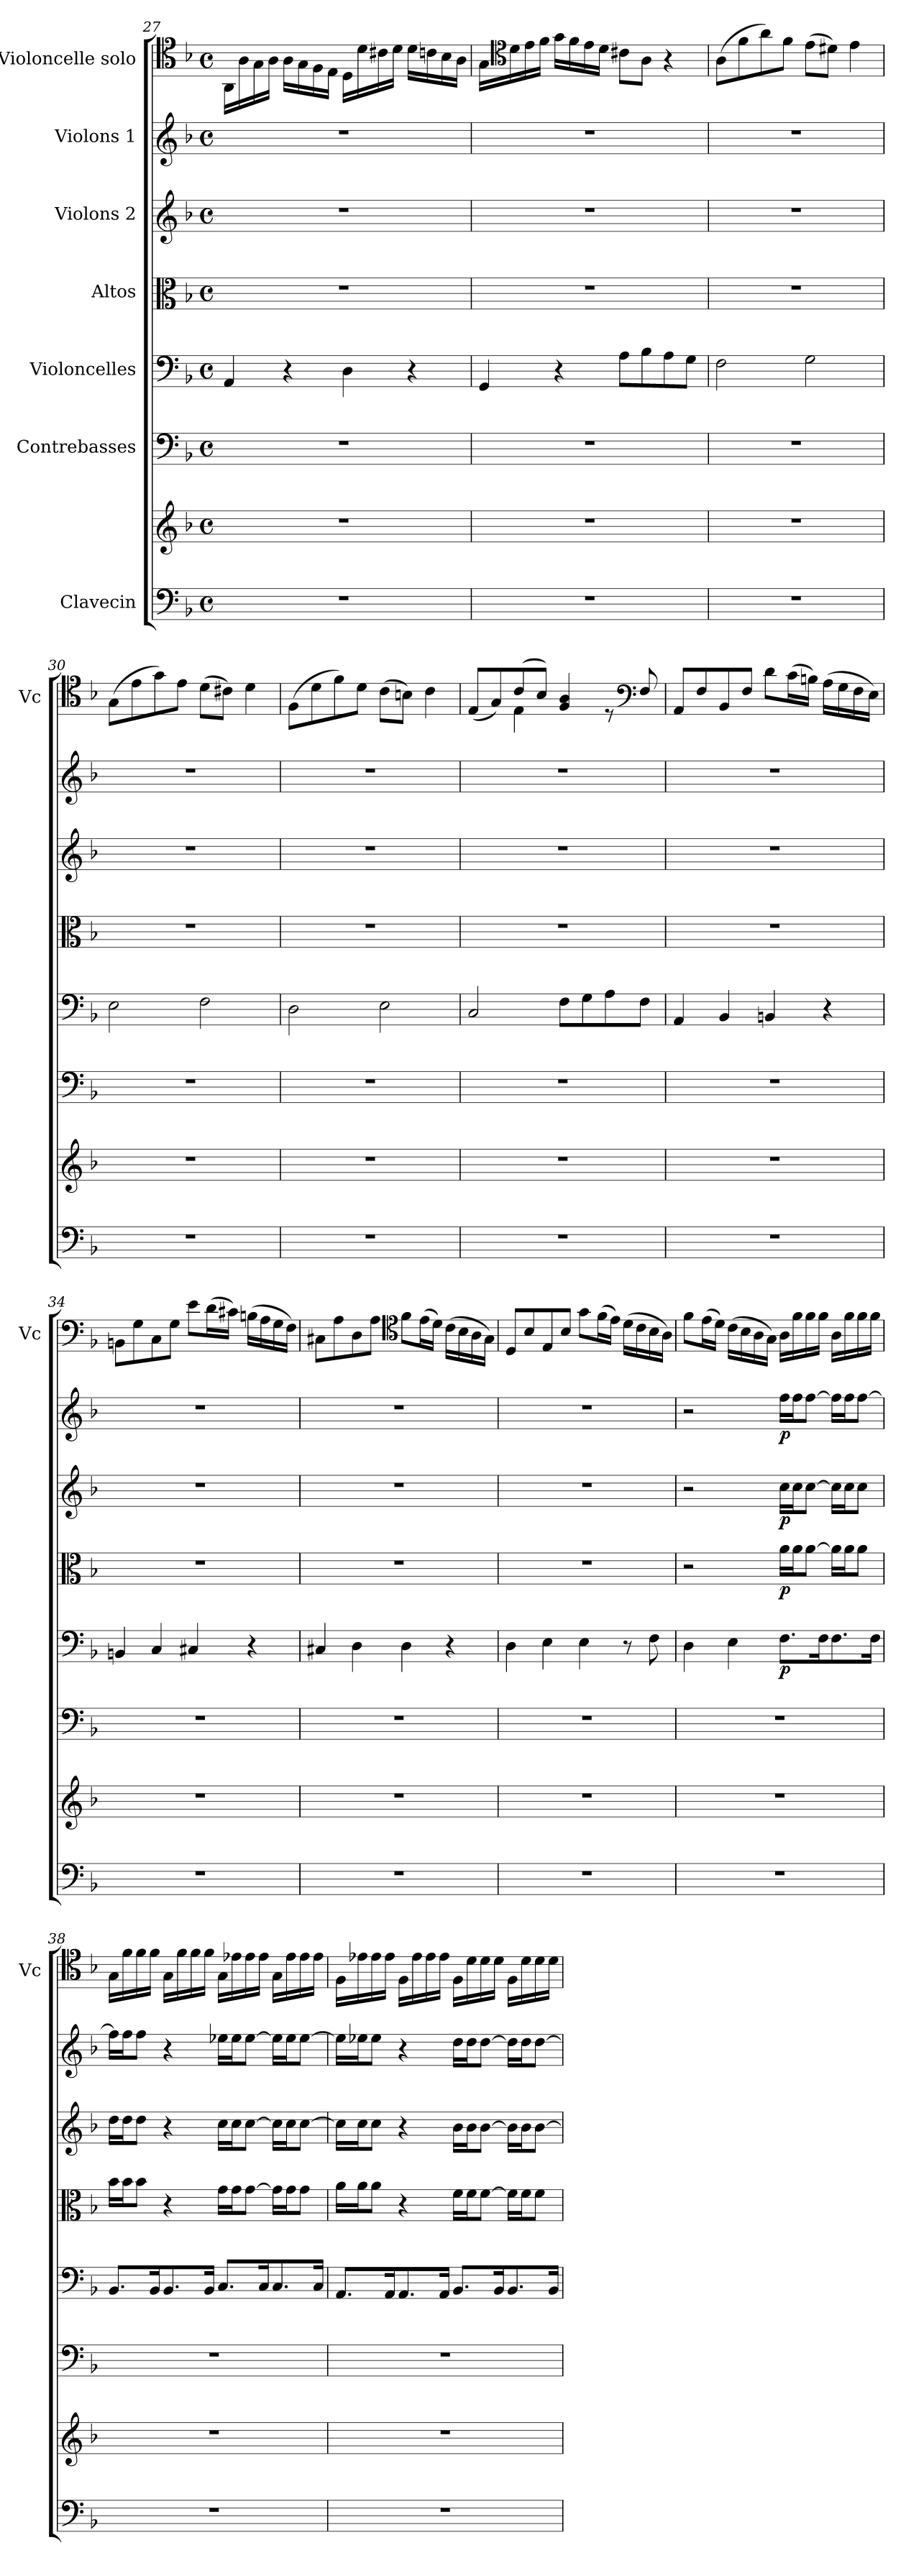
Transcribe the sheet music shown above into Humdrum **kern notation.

**kern	**kern	**kern	**kern	**dynam	**kern	**dynam	**kern	**dynam	**kern	**dynam	**kern
*part7	*part7	*part6	*part5	*part5	*part4	*part4	*part3	*part3	*part2	*part2	*part1
*staff8	*staff7	*staff6	*staff5	*staff5	*staff4	*staff4	*staff3	*staff3	*staff2	*staff2	*staff1
*I"Clavecin	*	*I"Contrebasses	*I"Violoncelles	*	*I"Altos	*	*I"Violons 2	*	*I"Violons 1	*	*I"Violoncelle solo
*	*	*	*	*	*	*	*	*	*	*	*I'Vc
!!LO:LB:g=z
*clefF4	*clefG2	*clefF4	*clefF4	*	*clefC3	*	*clefG2	*	*clefG2	*	*clefC4
*	*	*ITrd7c12	*	*	*	*	*	*	*	*	*
*k[b-]	*k[b-]	*k[b-]	*k[b-]	*	*k[b-]	*	*k[b-]	*	*k[b-]	*	*k[b-]
*M4/4	*M4/4	*M4/4	*M4/4	*	*M4/4	*	*M4/4	*	*M4/4	*	*M4/4
*met(c)	*met(c)	*met(c)	*met(c)	*	*met(c)	*	*met(c)	*	*met(c)	*	*met(c)
=27	=27	=27	=27	=27	=27	=27	=27	=27	=27	=27	=27
1r	1r	1r	4AA/	.	1r	.	1r	.	1r	.	16AA\LL
.	.	.	.	.	.	.	.	.	.	.	16A\
.	.	.	.	.	.	.	.	.	.	.	16G\
.	.	.	.	.	.	.	.	.	.	.	16A\JJ
.	.	.	4r	.	.	.	.	.	.	.	16A\LL
.	.	.	.	.	.	.	.	.	.	.	16G\
.	.	.	.	.	.	.	.	.	.	.	16F\
.	.	.	.	.	.	.	.	.	.	.	16E\JJ
.	.	.	4D\	.	.	.	.	.	.	.	16D\LL
.	.	.	.	.	.	.	.	.	.	.	16d\
.	.	.	.	.	.	.	.	.	.	.	16c#X\
.	.	.	.	.	.	.	.	.	.	.	16d\JJ
.	.	.	4r	.	.	.	.	.	.	.	16d\LL
.	.	.	.	.	.	.	.	.	.	.	16cn\
.	.	.	.	.	.	.	.	.	.	.	16B-\
.	.	.	.	.	.	.	.	.	.	.	16A\JJ
=28	=28	=28	=28	=28	=28	=28	=28	=28	=28	=28	=28
1r	1r	1r	4GG/	.	1r	.	1r	.	1r	.	16G\LL
*	*	*	*	*	*	*	*	*	*	*	*clefC4
.	.	.	.	.	.	.	.	.	.	.	16d\
.	.	.	.	.	.	.	.	.	.	.	16e\
.	.	.	.	.	.	.	.	.	.	.	16f\JJ
.	.	.	4r	.	.	.	.	.	.	.	16g\LL
.	.	.	.	.	.	.	.	.	.	.	16f\
.	.	.	.	.	.	.	.	.	.	.	16e\
.	.	.	.	.	.	.	.	.	.	.	16d\JJ
.	.	.	8A\L	.	.	.	.	.	.	.	8c#X\L
.	.	.	8B-\	.	.	.	.	.	.	.	8A\J
.	.	.	8A\	.	.	.	.	.	.	.	4r
.	.	.	8G\J	.	.	.	.	.	.	.	.
=29	=29	=29	=29	=29	=29	=29	=29	=29	=29	=29	=29
1r	1r	1r	2F\	.	1r	.	1r	.	1r	.	(>8A\L
.	.	.	.	.	.	.	.	.	.	.	8f\
.	.	.	.	.	.	.	.	.	.	.	8a\)
.	.	.	.	.	.	.	.	.	.	.	8f\J
.	.	.	2G\	.	.	.	.	.	.	.	(>8e\L
.	.	.	.	.	.	.	.	.	.	.	8d#X\J)
.	.	.	.	.	.	.	.	.	.	.	4e\
!!LO:PB:g=z
=30	=30	=30	=30	=30	=30	=30	=30	=30	=30	=30	=30
1r	1r	1r	2E\	.	1r	.	1r	.	1r	.	(>8G\L
.	.	.	.	.	.	.	.	.	.	.	8e\
.	.	.	.	.	.	.	.	.	.	.	8g\)
.	.	.	.	.	.	.	.	.	.	.	8e\J
.	.	.	2F\	.	.	.	.	.	.	.	(>8d\L
.	.	.	.	.	.	.	.	.	.	.	8c#X\J)
.	.	.	.	.	.	.	.	.	.	.	4d\
=31	=31	=31	=31	=31	=31	=31	=31	=31	=31	=31	=31
1r	1r	1r	2D\	.	1r	.	1r	.	1r	.	(>8F\L
.	.	.	.	.	.	.	.	.	.	.	8d\
.	.	.	.	.	.	.	.	.	.	.	8f\)
.	.	.	.	.	.	.	.	.	.	.	8d\J
.	.	.	2E\	.	.	.	.	.	.	.	(>8c\L
.	.	.	.	.	.	.	.	.	.	.	8Bn\J)
.	.	.	.	.	.	.	.	.	.	.	4c\
=32	=32	=32	=32	=32	=32	=32	=32	=32	=32	=32	=32
*	*	*	*	*	*	*	*	*	*	*	*^
1r	1r	1r	2C/	.	1r	.	1r	.	1r	.	(>8E/L	4ryy
.	.	.	.	.	.	.	.	.	.	.	8G/)	.
.	.	.	.	.	.	.	.	.	.	.	(>8c/	4E\
.	.	.	.	.	.	.	.	.	.	.	8B-/J)	.
.	.	.	8F\L	.	.	.	.	.	.	.	4F/ 4A/	2ryy
.	.	.	8G\	.	.	.	.	.	.	.	.	.
.	.	.	8A\	.	.	.	.	.	.	.	8rD	.
*	*	*	*	*	*	*	*	*	*	*	*clefF4	*
.	.	.	8F\J	.	.	.	.	.	.	.	8F/	.
*	*	*	*	*	*	*	*	*	*	*	*v	*v
=33	=33	=33	=33	=33	=33	=33	=33	=33	=33	=33	=33
1r	1r	1r	4AA/	.	1r	.	1r	.	1r	.	8AA/L
.	.	.	.	.	.	.	.	.	.	.	8F/
.	.	.	4BB-/	.	.	.	.	.	.	.	8BB-/
.	.	.	.	.	.	.	.	.	.	.	8F/J
.	.	.	4BBn/	.	.	.	.	.	.	.	8d\L
.	.	.	.	.	.	.	.	.	.	.	(>16c\L
.	.	.	.	.	.	.	.	.	.	.	16Bn\JJ)
.	.	.	4r	.	.	.	.	.	.	.	(>16A\LL
.	.	.	.	.	.	.	.	.	.	.	16G\
.	.	.	.	.	.	.	.	.	.	.	16F\
.	.	.	.	.	.	.	.	.	.	.	16E\JJ)
!!LO:LB:g=z
=34	=34	=34	=34	=34	=34	=34	=34	=34	=34	=34	=34
1r	1r	1r	4BBn/	.	1r	.	1r	.	1r	.	8BBn\L
.	.	.	.	.	.	.	.	.	.	.	8G\
.	.	.	4C/	.	.	.	.	.	.	.	8C\
.	.	.	.	.	.	.	.	.	.	.	8G\J
.	.	.	4C#X/	.	.	.	.	.	.	.	8e\L
.	.	.	.	.	.	.	.	.	.	.	(>16d\L
.	.	.	.	.	.	.	.	.	.	.	16c#X\JJ)
.	.	.	4r	.	.	.	.	.	.	.	(>16Bn\LL
.	.	.	.	.	.	.	.	.	.	.	16A\
.	.	.	.	.	.	.	.	.	.	.	16G\
.	.	.	.	.	.	.	.	.	.	.	16F\JJ)
=35	=35	=35	=35	=35	=35	=35	=35	=35	=35	=35	=35
1r	1r	1r	4C#X/	.	1r	.	1r	.	1r	.	8C#X\L
.	.	.	.	.	.	.	.	.	.	.	8A\
.	.	.	4D\	.	.	.	.	.	.	.	8D\
.	.	.	.	.	.	.	.	.	.	.	8A\J
*	*	*	*	*	*	*	*	*	*	*	*clefC4
.	.	.	4D\	.	.	.	.	.	.	.	8f\L
.	.	.	.	.	.	.	.	.	.	.	(>16e\L
.	.	.	.	.	.	.	.	.	.	.	16d\JJ)
.	.	.	4r	.	.	.	.	.	.	.	(>16c\LL
.	.	.	.	.	.	.	.	.	.	.	16B-\
.	.	.	.	.	.	.	.	.	.	.	16A\
.	.	.	.	.	.	.	.	.	.	.	16G\JJ)
=36	=36	=36	=36	=36	=36	=36	=36	=36	=36	=36	=36
1r	1r	1r	4D\	.	1r	.	1r	.	1r	.	8D/L
.	.	.	.	.	.	.	.	.	.	.	8B-/
.	.	.	4E\	.	.	.	.	.	.	.	8E/
.	.	.	.	.	.	.	.	.	.	.	8B-/J
.	.	.	4E\	.	.	.	.	.	.	.	8g\L
.	.	.	.	.	.	.	.	.	.	.	(>16f\L
.	.	.	.	.	.	.	.	.	.	.	16e\JJ)
.	.	.	8r	.	.	.	.	.	.	.	(>16d\LL
.	.	.	.	.	.	.	.	.	.	.	16c\
.	.	.	8F\	.	.	.	.	.	.	.	16B-\
.	.	.	.	.	.	.	.	.	.	.	16A\JJ)
!!LO:PB:g=z
=37	=37	=37	=37	=37	=37	=37	=37	=37	=37	=37	=37
1r	1r	1r	4D\	.	2r	.	2r	.	2r	.	8f\L
.	.	.	.	.	.	.	.	.	.	.	(>16e\L
.	.	.	.	.	.	.	.	.	.	.	16d\JJ)
.	.	.	4E\	.	.	.	.	.	.	.	(>16c\LL
.	.	.	.	.	.	.	.	.	.	.	16B-\
.	.	.	.	.	.	.	.	.	.	.	16A\
.	.	.	.	.	.	.	.	.	.	.	16G\JJ)
!	!	!	!	!LO:DY:b	!	!LO:DY:b	!	!LO:DY:b	!	!LO:DY:b	!
.	.	.	8.F\L	p	16a\LL	p	16cc\LL	p	16ff\LL	p	16A\LL
.	.	.	.	.	16a\J	.	16cc\J	.	16ff\J	.	16f\
.	.	.	.	.	[8a\J	.	[8cc\J	.	[8ff\J	.	16f\
.	.	.	16F\K	.	.	.	.	.	.	.	16f\JJ
.	.	.	8.F\	.	16a\LL]	.	16cc\LL]	.	16ff\LL]	.	16A\LL
.	.	.	.	.	16a\J	.	16cc\J	.	16ff\J	.	16f\
.	.	.	.	.	8a\J	.	8cc\J	.	[8ff\J	.	16f\
.	.	.	16F\Jk	.	.	.	.	.	.	.	16f\JJ
=38	=38	=38	=38	=38	=38	=38	=38	=38	=38	=38	=38
1r	1r	1r	8.BB-/L	.	16b-\LL	.	16dd\LL	.	16ff\LL]	.	16G\LL
.	.	.	.	.	16b-\J	.	16dd\J	.	16ff\J	.	16f\
.	.	.	.	.	8b-\J	.	8dd\J	.	8ff\J	.	16f\
.	.	.	16BB-/K	.	.	.	.	.	.	.	16f\JJ
.	.	.	8.BB-/	.	4r	.	4r	.	4r	.	16G\LL
.	.	.	.	.	.	.	.	.	.	.	16f\
.	.	.	.	.	.	.	.	.	.	.	16f\
.	.	.	16BB-/Jk	.	.	.	.	.	.	.	16f\JJ
.	.	.	8.C/L	.	16g\LL	.	16cc\LL	.	16ee-X\LL	.	16G\LL
.	.	.	.	.	16g\J	.	16cc\J	.	16ee-\J	.	16e-X\
.	.	.	.	.	[8g\J	.	[8cc\J	.	[8ee-\J	.	16e-\
.	.	.	16C/K	.	.	.	.	.	.	.	16e-\JJ
.	.	.	8.C/	.	16g\LL]	.	16cc\LL]	.	16ee-\LL]	.	16G\LL
.	.	.	.	.	16g\J	.	16cc\J	.	16ee-\J	.	16e-\
.	.	.	.	.	8g\J	.	[8cc\J	.	[8ee-\J	.	16e-\
.	.	.	16C/Jk	.	.	.	.	.	.	.	16e-\JJ
=39	=39	=39	=39	=39	=39	=39	=39	=39	=39	=39	=39
1r	1r	1r	8.AA/L	.	16a\LL	.	16cc\LL]	.	16ee-\LL]	.	16F\LL
.	.	.	.	.	16a\J	.	16cc\J	.	16ee-X\J	.	16e-X\
.	.	.	.	.	8a\J	.	8cc\J	.	8ee-\J	.	16e-\
.	.	.	16AA/K	.	.	.	.	.	.	.	16e-\JJ
.	.	.	8.AA/	.	4r	.	4r	.	4r	.	16F\LL
.	.	.	.	.	.	.	.	.	.	.	16e-\
.	.	.	.	.	.	.	.	.	.	.	16e-\
.	.	.	16AA/Jk	.	.	.	.	.	.	.	16e-\JJ
.	.	.	8.BB-/L	.	16f\LL	.	16b-\LL	.	16dd\LL	.	16F\LL
.	.	.	.	.	16f\J	.	16b-\J	.	16dd\J	.	16d\
.	.	.	.	.	[8f\J	.	[8b-\J	.	[8dd\J	.	16d\
.	.	.	16BB-/K	.	.	.	.	.	.	.	16d\JJ
.	.	.	8.BB-/	.	16f\LL]	.	16b-\LL]	.	16dd\LL]	.	16F\LL
.	.	.	.	.	16f\J	.	16b-\J	.	16dd\J	.	16d\
.	.	.	.	.	8f\J	.	[8b-\J	.	[8dd\J	.	16d\
.	.	.	16BB-/Jk	.	.	.	.	.	.	.	16d\JJ
=	=	=	=	=	=	=	=	=	=	=	=
*-	*-	*-	*-	*-	*-	*-	*-	*-	*-	*-	*-
